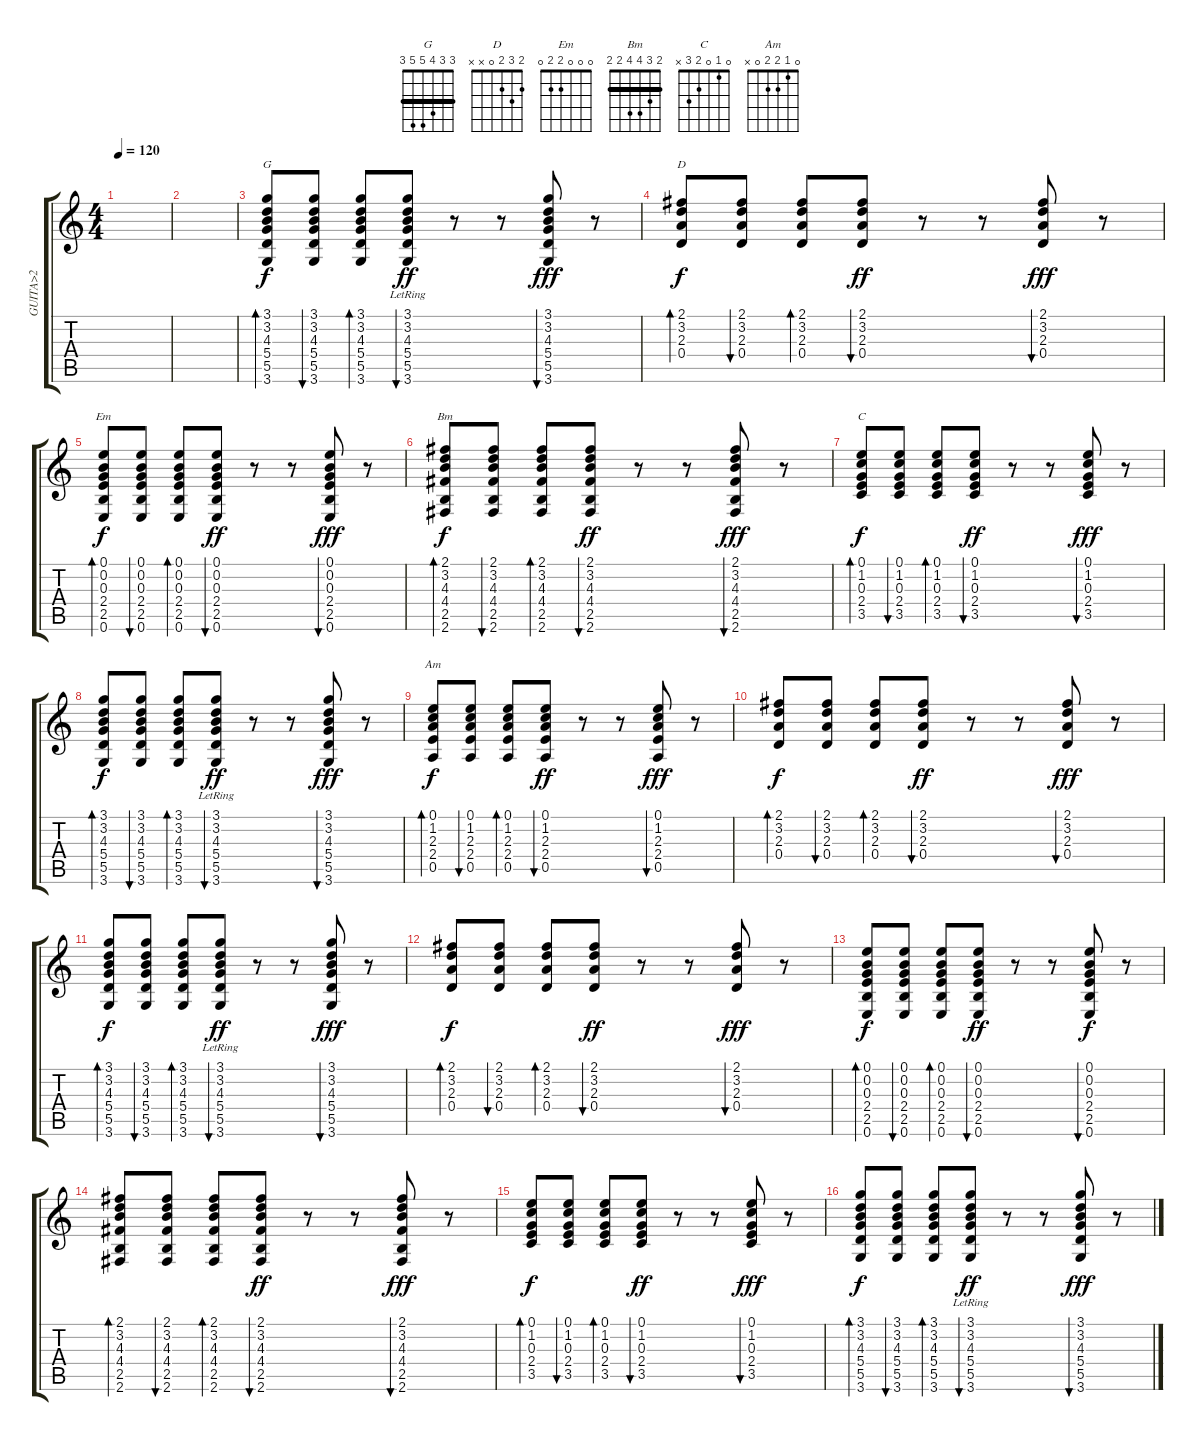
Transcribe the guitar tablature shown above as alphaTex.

\track ("GUITA>2" "GUITA>2") {instrument distortionguitar}
\staff {score tabs}
\tuning (E4 B3 G3 D3 A2 E2) {hide}
\chord ("G" 3 3 4 5 5 3) {barre 3}
\chord ("D" 2 3 2 0 x x)
\chord ("Em" 0 0 0 2 2 0)
\chord ("Bm" 2 3 4 4 2 2) {barre 2}
\chord ("C" 0 1 0 2 3 x)
\chord ("Am" 0 1 2 2 0 x)
\ts (4 4)
\tempo 120
\clef g2
\ks c
|
|
(3.1 3.2 4.3 5.4 5.5 3.6).8{bd 60 ch "G"} (3.1 3.2 4.3 5.4 5.5 3.6).8{bu 60} (3.1 3.2 4.3 5.4 5.5 3.6).8{bd 60} (3.1{lr} 3.2{lr} 4.3{lr} 5.4{lr} 5.5{lr} 3.6{lr}).8{bu 60 dy ff} r.8 r.8 (3.1 3.2 4.3 5.4 5.5 3.6).8{bu 60 dy fff} r.8 |
(2.1 3.2 2.3 0.4).8{bd 60 ch "D" dy f} (2.1 3.2 2.3 0.4).8{bu 60} (2.1 3.2 2.3 0.4).8{bd 60} (2.1 3.2 2.3 0.4).8{bu 60 dy ff} r.8 r.8 (2.1 3.2 2.3 0.4).8{bu 60 dy fff} r.8 |
(0.1 0.2 0.3 2.4 2.5 0.6).8{bd 60 ch "Em" dy f} (0.1 0.2 0.3 2.4 2.5 0.6).8{bu 60} (0.1 0.2 0.3 2.4 2.5 0.6).8{bd 60} (0.1 0.2 0.3 2.4 2.5 0.6).8{bu 60 dy ff} r.8 r.8 (0.1 0.2 0.3 2.4 2.5 0.6).8{bu 60 dy fff} r.8 |
(2.1 3.2 4.3 4.4 2.5 2.6).8{bd 60 ch "Bm" dy f} (2.1 3.2 4.3 4.4 2.5 2.6).8{bu 60} (2.1 3.2 4.3 4.4 2.5 2.6).8{bd 60} (2.1 3.2 4.3 4.4 2.5 2.6).8{bu 60 dy ff} r.8 r.8 (2.1 3.2 4.3 4.4 2.5 2.6).8{bu 60 dy fff} r.8 |
(0.1 1.2 0.3 2.4 3.5).8{bd 60 ch "C" dy f} (0.1 1.2 0.3 2.4 3.5).8{bu 60} (0.1 1.2 0.3 2.4 3.5).8{bd 60} (0.1 1.2 0.3 2.4 3.5).8{bu 60 dy ff} r.8 r.8 (0.1 1.2 0.3 2.4 3.5).8{bu 60 dy fff} r.8 |
(3.1 3.2 4.3 5.4 5.5 3.6).8{bd 60 dy f} (3.1 3.2 4.3 5.4 5.5 3.6).8{bu 60} (3.1 3.2 4.3 5.4 5.5 3.6).8{bd 60} (3.1{lr} 3.2{lr} 4.3{lr} 5.4{lr} 5.5{lr} 3.6{lr}).8{bu 60 dy ff} r.8 r.8 (3.1 3.2 4.3 5.4 5.5 3.6).8{bu 60 dy fff} r.8 |
(0.1 1.2 2.3 2.4 0.5).8{bd 60 ch "Am" dy f} (0.1 1.2 2.3 2.4 0.5).8{bu 60} (0.1 1.2 2.3 2.4 0.5).8{bd 60} (0.1 1.2 2.3 2.4 0.5).8{bu 60 dy ff} r.8 r.8 (0.1 1.2 2.3 2.4 0.5).8{bu 60 dy fff} r.8 |
(2.1 3.2 2.3 0.4).8{bd 60 dy f} (2.1 3.2 2.3 0.4).8{bu 60} (2.1 3.2 2.3 0.4).8{bd 60} (2.1 3.2 2.3 0.4).8{bu 60 dy ff} r.8 r.8 (2.1 3.2 2.3 0.4).8{bu 60 dy fff} r.8 |
(3.1 3.2 4.3 5.4 5.5 3.6).8{bd 60 dy f} (3.1 3.2 4.3 5.4 5.5 3.6).8{bu 60} (3.1 3.2 4.3 5.4 5.5 3.6).8{bd 60} (3.1{lr} 3.2{lr} 4.3{lr} 5.4{lr} 5.5{lr} 3.6{lr}).8{bu 60 dy ff} r.8 r.8 (3.1 3.2 4.3 5.4 5.5 3.6).8{bu 60 dy fff} r.8 |
(2.1 3.2 2.3 0.4).8{bd 60 dy f} (2.1 3.2 2.3 0.4).8{bu 60} (2.1 3.2 2.3 0.4).8{bd 60} (2.1 3.2 2.3 0.4).8{bu 60 dy ff} r.8 r.8 (2.1 3.2 2.3 0.4).8{bu 60 dy fff} r.8 |
(0.1 0.2 0.3 2.4 2.5 0.6).8{bd 60 dy f} (0.1 0.2 0.3 2.4 2.5 0.6).8{bu 60} (0.1 0.2 0.3 2.4 2.5 0.6).8{bd 60} (0.1 0.2 0.3 2.4 2.5 0.6).8{bu 60 dy ff} r.8 r.8 (0.1 0.2 0.3 2.4 2.5 0.6).8{bu 60 dy f} r.8 |
(2.1 3.2 4.3 4.4 2.5 2.6).8{bd 60} (2.1 3.2 4.3 4.4 2.5 2.6).8{bu 60} (2.1 3.2 4.3 4.4 2.5 2.6).8{bd 60} (2.1 3.2 4.3 4.4 2.5 2.6).8{bu 60 dy ff} r.8 r.8 (2.1 3.2 4.3 4.4 2.5 2.6).8{bu 60 dy fff} r.8 |
(0.1 1.2 0.3 2.4 3.5).8{bd 60 dy f} (0.1 1.2 0.3 2.4 3.5).8{bu 60} (0.1 1.2 0.3 2.4 3.5).8{bd 60} (0.1 1.2 0.3 2.4 3.5).8{bu 60 dy ff} r.8 r.8 (0.1 1.2 0.3 2.4 3.5).8{bu 60 dy fff} r.8 |
(3.1 3.2 4.3 5.4 5.5 3.6).8{bd 60 dy f} (3.1 3.2 4.3 5.4 5.5 3.6).8{bu 60} (3.1 3.2 4.3 5.4 5.5 3.6).8{bd 60} (3.1{lr} 3.2{lr} 4.3{lr} 5.4{lr} 5.5{lr} 3.6{lr}).8{bu 60 dy ff} r.8 r.8 (3.1 3.2 4.3 5.4 5.5 3.6).8{bu 60 dy fff} r.8
